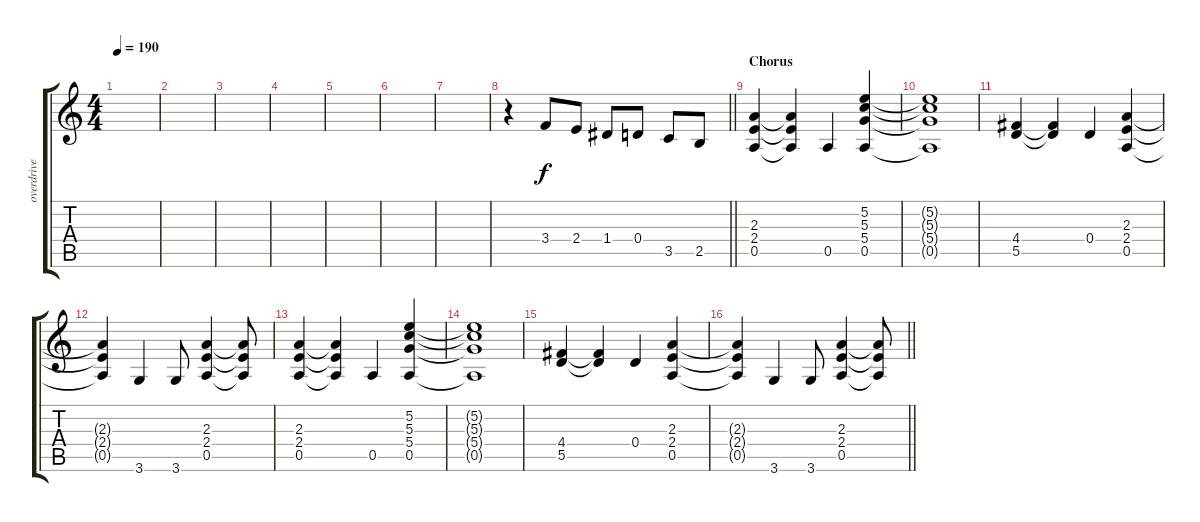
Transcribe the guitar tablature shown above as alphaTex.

\track ("overdrive rythm" "overdrive ") {instrument overdrivenguitar}
\staff {score tabs}
\tuning (E4 B3 G3 D3 A2 E2) {hide}
\ts (4 4)
\tempo 190
\clef g2
\ks c
|
|
|
|
|
|
|
\barLineRight lightlight
r.4 3.4.8 2.4.8 1.4.8 0.4.8 3.5.8 2.5.8 |
\section ("" "Chorus")
(2.3 2.4 0.5).4 (2.3{t} 2.4{t} 0.5{t}).4 0.5.4 (5.2 5.3 5.4 0.5).4 |
(5.2{t} 5.3{t} 5.4{t} 0.5{t}).1 |
(4.4 5.5).4 (4.4{t} 5.5{t}).4 0.4.4 (2.3 2.4 0.5).4 |
(2.3{t} 2.4{t} 0.5{t}).4 3.6.4 3.6.8 (2.3 2.4 0.5).4 (2.3{t} 2.4{t} 0.5{t}).8 |
(2.3 2.4 0.5).4 (2.3{t} 2.4{t} 0.5{t}).4 0.5.4 (5.2 5.3 5.4 0.5).4 |
(5.2{t} 5.3{t} 5.4{t} 0.5{t}).1 |
(4.4 5.5).4 (4.4{t} 5.5{t}).4 0.4.4 (2.3 2.4 0.5).4 |
\barLineRight lightlight
(2.3{t} 2.4{t} 0.5{t}).4 3.6.4 3.6.8 (2.3 2.4 0.5).4 (2.3{t} 2.4{t} 0.5{t}).8
